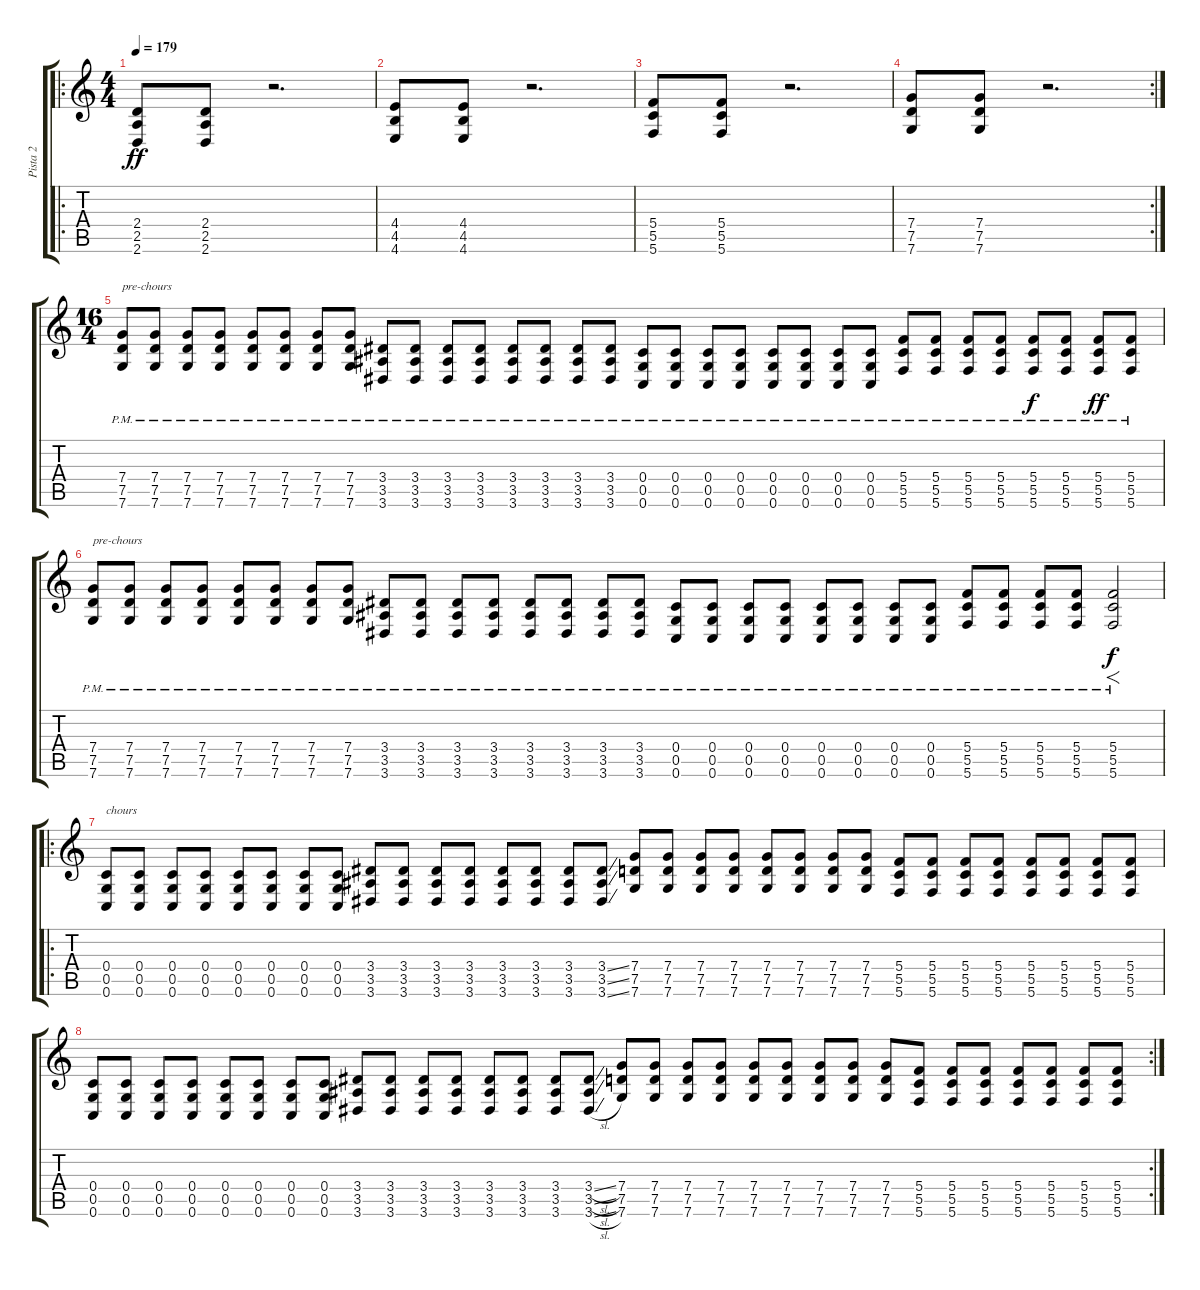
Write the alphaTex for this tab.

\track ("Pista 2" "Pista 2") {instrument distortionguitar}
\staff {score tabs}
\tuning (D4 A3 F3 C3 G2 C2) {hide}
\ro
\ts (4 4)
\tempo 179
\clef g2
\ks c
(2.4 2.5 2.6).8{dy ff} (2.4 2.5 2.6).8 r.2{d} |
(4.4 4.5 4.6).8 (4.4 4.5 4.6).8 r.2{d} |
(5.4 5.5 5.6).8 (5.4 5.5 5.6).8 r.2{d} |
\rc 2
(7.4 7.5 7.6).8 (7.4 7.5 7.6).8 r.2{d} |
\ts (16 4)
(7.4{pm} 7.5{pm} 7.6{pm}).8{txt "pre-chours"} (7.4{pm} 7.5{pm} 7.6{pm}).8 (7.4{pm} 7.5{pm} 7.6{pm}).8 (7.4{pm} 7.5{pm} 7.6{pm}).8 (7.4{pm} 7.5{pm} 7.6{pm}).8 (7.4{pm} 7.5{pm} 7.6{pm}).8 (7.4{pm} 7.5{pm} 7.6{pm}).8 (7.4{pm} 7.5{pm} 7.6{pm}).8 (3.4{pm} 3.5{pm} 3.6{pm}).8 (3.4{pm} 3.5{pm} 3.6{pm}).8 (3.4{pm} 3.5{pm} 3.6{pm}).8 (3.4{pm} 3.5{pm} 3.6{pm}).8 (3.4{pm} 3.5{pm} 3.6{pm}).8 (3.4{pm} 3.5{pm} 3.6{pm}).8 (3.4{pm} 3.5{pm} 3.6{pm}).8 (3.4{pm} 3.5{pm} 3.6{pm}).8 (0.4{pm} 0.5{pm} 0.6{pm}).8 (0.4{pm} 0.5{pm} 0.6{pm}).8 (0.4{pm} 0.5{pm} 0.6{pm}).8 (0.4{pm} 0.5{pm} 0.6{pm}).8 (0.4{pm} 0.5{pm} 0.6{pm}).8 (0.4{pm} 0.5{pm} 0.6{pm}).8 (0.4{pm} 0.5{pm} 0.6{pm}).8 (0.4{pm} 0.5{pm} 0.6{pm}).8 (5.4{pm} 5.5{pm} 5.6{pm}).8 (5.4{pm} 5.5{pm} 5.6{pm}).8 (5.4{pm} 5.5{pm} 5.6{pm}).8 (5.4{pm} 5.5{pm} 5.6{pm}).8 (5.4{pm} 5.5{pm} 5.6{pm}).8{dy f} (5.4{pm} 5.5{pm} 5.6{pm}).8 (5.4{pm} 5.5{pm} 5.6{pm}).8{dy ff} (5.4{pm} 5.5{pm} 5.6{pm}).8 |
(7.4{pm} 7.5{pm} 7.6{pm}).8{txt "pre-chours"} (7.4{pm} 7.5{pm} 7.6{pm}).8 (7.4{pm} 7.5{pm} 7.6{pm}).8 (7.4{pm} 7.5{pm} 7.6{pm}).8 (7.4{pm} 7.5{pm} 7.6{pm}).8 (7.4{pm} 7.5{pm} 7.6{pm}).8 (7.4{pm} 7.5{pm} 7.6{pm}).8 (7.4{pm} 7.5{pm} 7.6{pm}).8 (3.4{pm} 3.5{pm} 3.6{pm}).8 (3.4{pm} 3.5{pm} 3.6{pm}).8 (3.4{pm} 3.5{pm} 3.6{pm}).8 (3.4{pm} 3.5{pm} 3.6{pm}).8 (3.4{pm} 3.5{pm} 3.6{pm}).8 (3.4{pm} 3.5{pm} 3.6{pm}).8 (3.4{pm} 3.5{pm} 3.6{pm}).8 (3.4{pm} 3.5{pm} 3.6{pm}).8 (0.4{pm} 0.5{pm} 0.6{pm}).8 (0.4{pm} 0.5{pm} 0.6{pm}).8 (0.4{pm} 0.5{pm} 0.6{pm}).8 (0.4{pm} 0.5{pm} 0.6{pm}).8 (0.4{pm} 0.5{pm} 0.6{pm}).8 (0.4{pm} 0.5{pm} 0.6{pm}).8 (0.4{pm} 0.5{pm} 0.6{pm}).8 (0.4{pm} 0.5{pm} 0.6{pm}).8 (5.4{pm} 5.5{pm} 5.6{pm}).8 (5.4{pm} 5.5{pm} 5.6{pm}).8 (5.4{pm} 5.5{pm} 5.6{pm}).8 (5.4{pm} 5.5{pm} 5.6{pm}).8 (5.4{pm} 5.5{pm} 5.6{pm}).2{f dy f} |
\ro
(0.4 0.5 0.6).8{txt "chours"} (0.4 0.5 0.6).8 (0.4 0.5 0.6).8 (0.4 0.5 0.6).8 (0.4 0.5 0.6).8 (0.4 0.5 0.6).8 (0.4 0.5 0.6).8 (0.4 0.5 0.6).8 (3.4 3.5 3.6).8 (3.4 3.5 3.6).8 (3.4 3.5 3.6).8 (3.4 3.5 3.6).8 (3.4 3.5 3.6).8 (3.4 3.5 3.6).8 (3.4 3.5 3.6).8 (3.4{ss} 3.5{ss} 3.6{ss}).8 (7.4 7.5 7.6).8 (7.4 7.5 7.6).8 (7.4 7.5 7.6).8 (7.4 7.5 7.6).8 (7.4 7.5 7.6).8 (7.4 7.5 7.6).8 (7.4 7.5 7.6).8 (7.4 7.5 7.6).8 (5.4 5.5 5.6).8 (5.4 5.5 5.6).8 (5.4 5.5 5.6).8 (5.4 5.5 5.6).8 (5.4 5.5 5.6).8 (5.4 5.5 5.6).8 (5.4 5.5 5.6).8 (5.4 5.5 5.6).8 |
\rc 2
(0.4 0.5 0.6).8 (0.4 0.5 0.6).8 (0.4 0.5 0.6).8 (0.4 0.5 0.6).8 (0.4 0.5 0.6).8 (0.4 0.5 0.6).8 (0.4 0.5 0.6).8 (0.4 0.5 0.6).8 (3.4 3.5 3.6).8 (3.4 3.5 3.6).8 (3.4 3.5 3.6).8 (3.4 3.5 3.6).8 (3.4 3.5 3.6).8 (3.4 3.5 3.6).8 (3.4 3.5 3.6).8 (3.4{sl} 3.5{sl} 3.6{sl}).8 (7.4 7.5 7.6).8 (7.4 7.5 7.6).8 (7.4 7.5 7.6).8 (7.4 7.5 7.6).8 (7.4 7.5 7.6).8 (7.4 7.5 7.6).8 (7.4 7.5 7.6).8 (7.4 7.5 7.6).8 (7.4 7.5 7.6).8 (5.4 5.5 5.6).8 (5.4 5.5 5.6).8 (5.4 5.5 5.6).8 (5.4 5.5 5.6).8 (5.4 5.5 5.6).8 (5.4 5.5 5.6).8 (5.4 5.5 5.6).8
